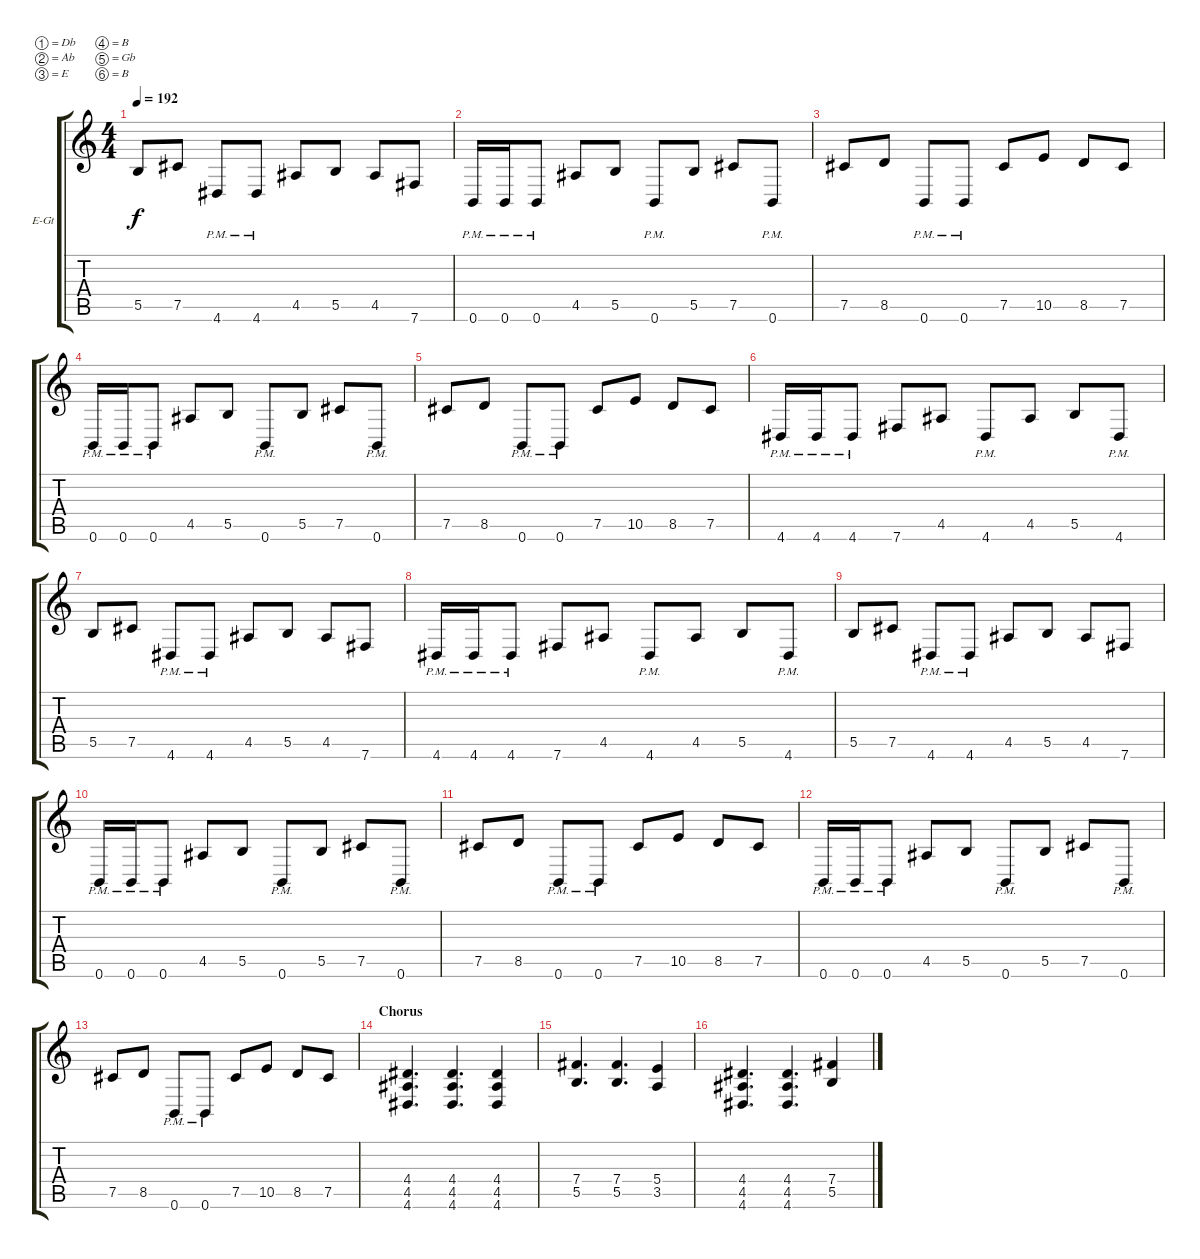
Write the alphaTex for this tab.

\bracketExtendMode groupsimilarinstruments
\firstSystemTrackNameOrientation horizontal
\otherSystemsTrackNameOrientation horizontal
\track ("Gary Smith " "E-Gt") {instrument distortionguitar}
\staff {score tabs}
\tuning (Db4 Ab3 E3 B2 Gb2 B1)
\ts (4 4)
\tempo 192
\clef g2
\ks aminor
5.5.8{dy f} 7.5.8 4.6{pm}.8 4.6{pm}.8 4.5.8 5.5.8 4.5.8 7.6.8 |
0.6{pm}.16 0.6{pm}.16 0.6{pm}.8 4.5.8 5.5.8 0.6{pm}.8 5.5.8 7.5.8 0.6{pm}.8 |
7.5.8 8.5.8 0.6{pm}.8 0.6{pm}.8 7.5.8 10.5.8 8.5.8 7.5.8 |
0.6{pm}.16 0.6{pm}.16 0.6{pm}.8 4.5.8 5.5.8 0.6{pm}.8 5.5.8 7.5.8 0.6{pm}.8 |
7.5.8 8.5.8 0.6{pm}.8 0.6{pm}.8 7.5.8 10.5.8 8.5.8 7.5.8 |
4.6{pm}.16 4.6{pm}.16 4.6{pm}.8 7.6.8 4.5.8 4.6{pm}.8 4.5.8 5.5.8 4.6{pm}.8 |
5.5.8 7.5.8 4.6{pm}.8 4.6{pm}.8 4.5.8 5.5.8 4.5.8 7.6.8 |
4.6{pm}.16 4.6{pm}.16 4.6{pm}.8 7.6.8 4.5.8 4.6{pm}.8 4.5.8 5.5.8 4.6{pm}.8 |
5.5.8 7.5.8 4.6{pm}.8 4.6{pm}.8 4.5.8 5.5.8 4.5.8 7.6.8 |
0.6{pm}.16 0.6{pm}.16 0.6{pm}.8 4.5.8 5.5.8 0.6{pm}.8 5.5.8 7.5.8 0.6{pm}.8 |
7.5.8 8.5.8 0.6{pm}.8 0.6{pm}.8 7.5.8 10.5.8 8.5.8 7.5.8 |
0.6{pm}.16 0.6{pm}.16 0.6{pm}.8 4.5.8 5.5.8 0.6{pm}.8 5.5.8 7.5.8 0.6{pm}.8 |
7.5.8 8.5.8 0.6{pm}.8 0.6{pm}.8 7.5.8 10.5.8 8.5.8 7.5.8 |
\section ("" "Chorus")
(4.6 4.5 4.4).4{d} (4.6 4.5 4.4).4{d} (4.6 4.5 4.4).4 |
(5.5 7.4).4{d} (5.5 7.4).4{d} (3.5 5.4).4 |
(4.6 4.5 4.4).4{d} (4.6 4.5 4.4).4{d} (5.5 7.4).4
